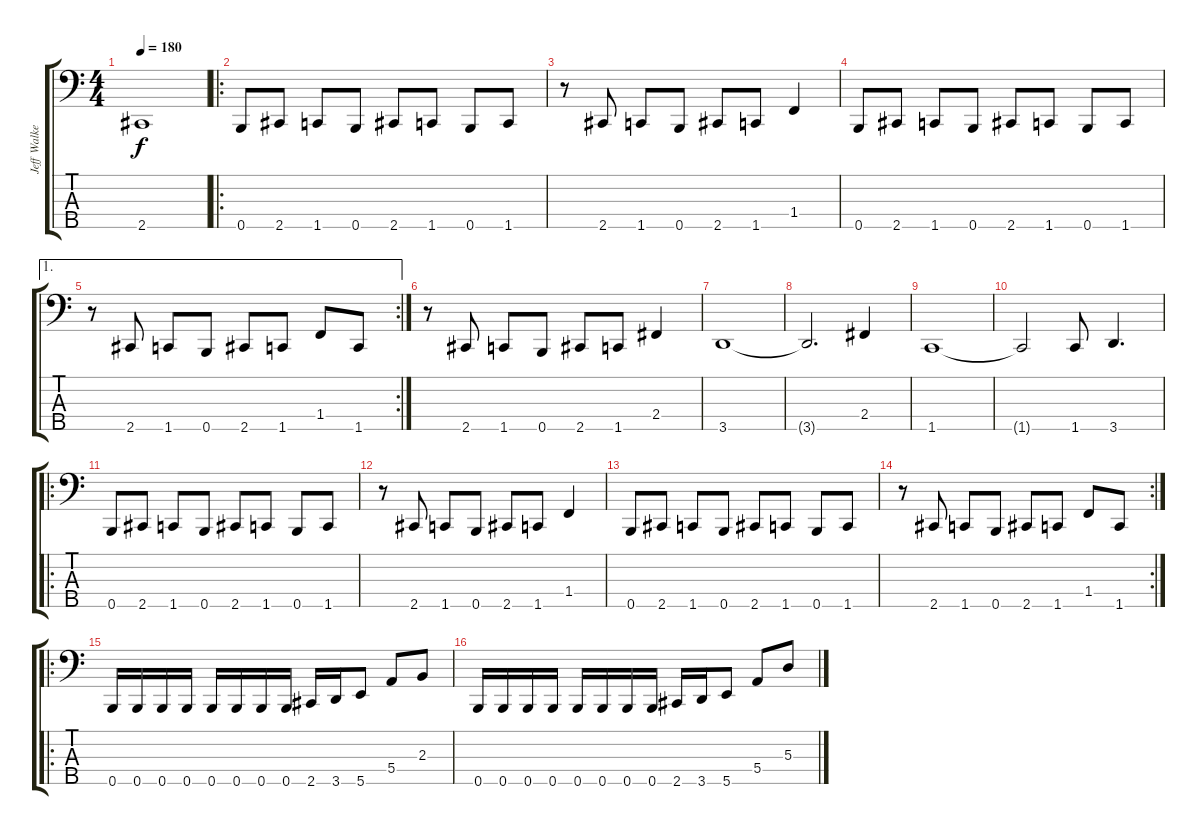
\track ("Jeff Walker" "Jeff Walke") {instrument electricbasspick}
\staff {score tabs}
\tuning (G2 D2 A1 E1 B0) {hide}
\ts (4 4)
\tempo 180
\clef f4
\ks c
2.5.1{dy f} |
\ro
0.5.8 2.5.8 1.5.8 0.5.8 2.5.8 1.5.8 0.5.8 1.5.8 |
r.8 2.5.8 1.5.8 0.5.8 2.5.8 1.5.8 1.4.4 |
0.5.8 2.5.8 1.5.8 0.5.8 2.5.8 1.5.8 0.5.8 1.5.8 |
\ae 1
\rc 2
r.8 2.5.8 1.5.8 0.5.8 2.5.8 1.5.8 1.4.8 1.5.8 |
r.8 2.5.8 1.5.8 0.5.8 2.5.8 1.5.8 2.4.4 |
3.5.1 |
3.5{t}.2{d} 2.4.4 |
1.5.1 |
1.5{t}.2 1.5.8 3.5.4{d} |
\ro
0.5.8 2.5.8 1.5.8 0.5.8 2.5.8 1.5.8 0.5.8 1.5.8 |
r.8 2.5.8 1.5.8 0.5.8 2.5.8 1.5.8 1.4.4 |
0.5.8 2.5.8 1.5.8 0.5.8 2.5.8 1.5.8 0.5.8 1.5.8 |
\rc 2
r.8 2.5.8 1.5.8 0.5.8 2.5.8 1.5.8 1.4.8 1.5.8 |
\ro
0.5.16 0.5.16 0.5.16 0.5.16 0.5.16 0.5.16 0.5.16 0.5.16 2.5.16 3.5.16 5.5.8 5.4.8 2.3.8 |
0.5.16 0.5.16 0.5.16 0.5.16 0.5.16 0.5.16 0.5.16 0.5.16 2.5.16 3.5.16 5.5.8 5.4.8 5.3.8
